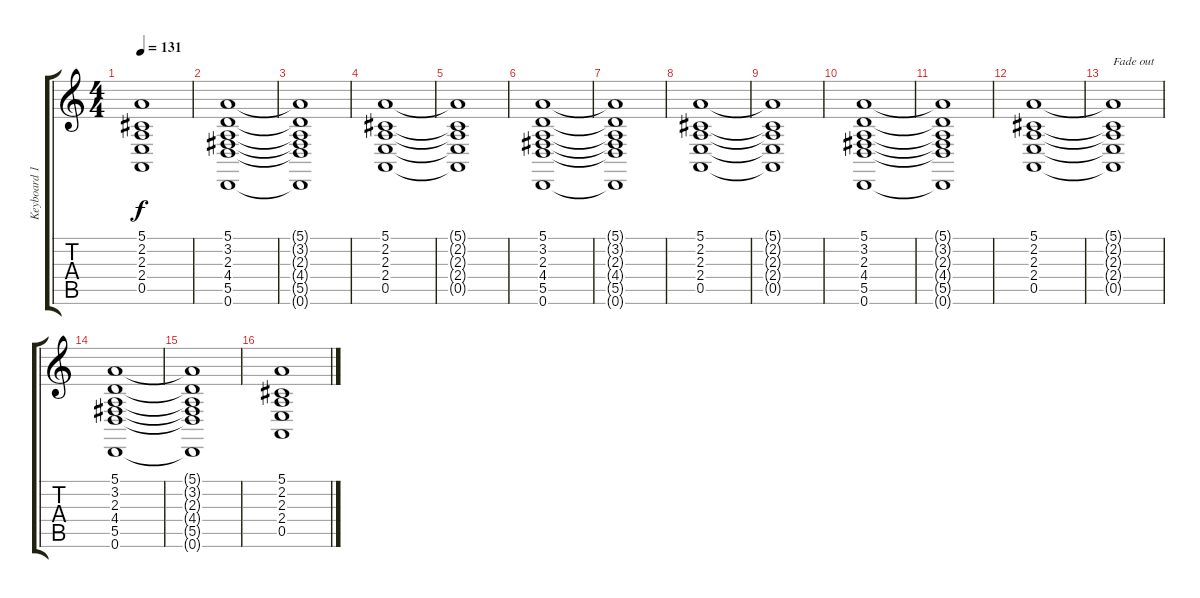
\track ("Keyboard 1" "Keyboard 1") {instrument stringensemble1}
\staff {score tabs}
\tuning (E4 B3 G3 D3 A2 D2) {hide}
\ts (4 4)
\tempo 131
\clef g2
\ks c
(5.1{t} 2.2{t} 2.3{t} 2.4{t} 0.5{t}).1{dy f} |
(5.1 3.2 2.3 4.4 5.5 0.6).1 |
(5.1{t} 3.2{t} 2.3{t} 4.4{t} 5.5{t} 0.6{t}).1 |
(5.1 2.2 2.3 2.4 0.5).1 |
(5.1{t} 2.2{t} 2.3{t} 2.4{t} 0.5{t}).1 |
(5.1 3.2 2.3 4.4 5.5 0.6).1 |
(5.1{t} 3.2{t} 2.3{t} 4.4{t} 5.5{t} 0.6{t}).1 |
(5.1 2.2 2.3 2.4 0.5).1 |
(5.1{t} 2.2{t} 2.3{t} 2.4{t} 0.5{t}).1 |
(5.1 3.2 2.3 4.4 5.5 0.6).1 |
(5.1{t} 3.2{t} 2.3{t} 4.4{t} 5.5{t} 0.6{t}).1 |
(5.1 2.2 2.3 2.4 0.5).1 |
(5.1{t} 2.2{t} 2.3{t} 2.4{t} 0.5{t}).1{txt "Fade out"} |
(5.1 3.2 2.3 4.4 5.5 0.6).1{volume 3} |
(5.1{t} 3.2{t} 2.3{t} 4.4{t} 5.5{t} 0.6{t}).1 |
(5.1 2.2 2.3 2.4 0.5).1{volume 1}
